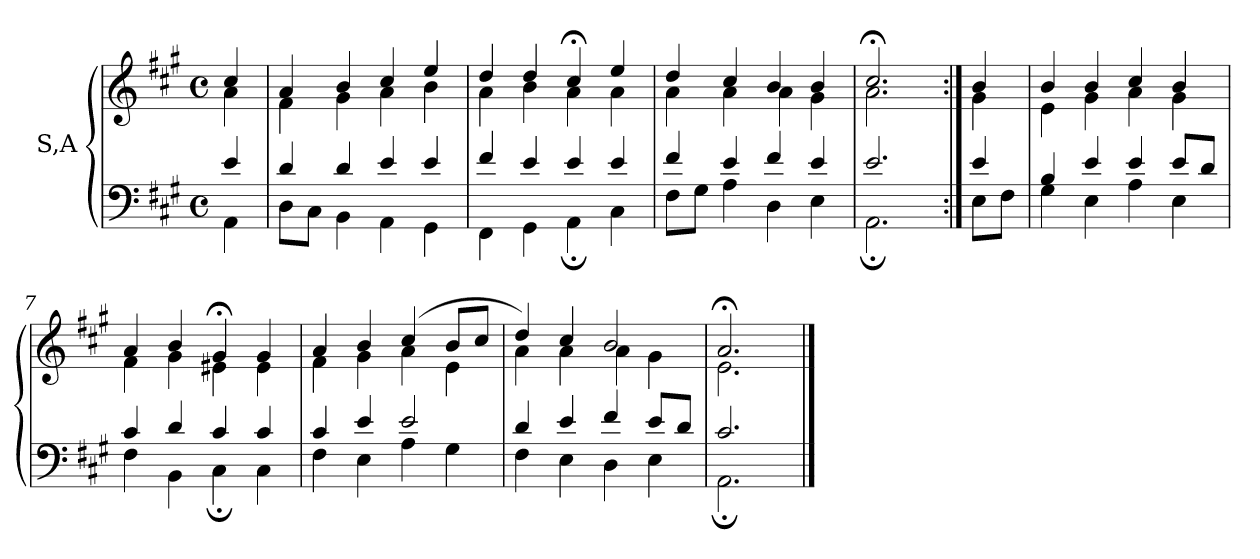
**kern	**kern
*part1	*part1
*staff2	*staff1
*I"S,A	*
!!LO:LB:g=z
*clefF4	*clefG2
*k[f#c#g#]	*k[f#c#g#]
*M4/4	*M4/4
*met(c)	*met(c)
=	=
*^	*^
4e	4AA	4cc#	4a
=1	=1	=1	=1
4d	8DL	4a	4f#
.	8C#J	.	.
4d	4BB	4b	4g#
4e	4AA	4cc#	4a
4e	4GG#	4ee	4b
=2	=2	=2	=2
4f#	4FF#	4dd	4a
4e	4GG#	4dd	4b
4e	4AA;	4cc#;<	4a
4e	4C#	4ee	4a
=3	=3	=3	=3
4f#	8F#L	4dd	4a
.	8G#J	.	.
4e	4A	4cc#	4a
4f#	4D	4b	4a
4e	4E	4b	4g#
=614	=614	=614	=614
2.e	2.AA;	2.cc#;<	2.a
=615:|!	=615:|!	=615:|!	=615:|!
4e	8EL	4b	4g#
.	8F#J	.	.
!!LO:LB:g=z	!!
=6	=6	=6	=6
4B	4G#	4b	4e
4e	4E	4b	4g#
4e	4A	4cc#	4a
8eL	4E	4b	4g#
8dJ	.	.	.
=7	=7	=7	=7
4c#	4F#	4a	4f#
4d	4BB	4b	4g#
4c#	4C#;	4g#;<	4e#X
4c#	4C#	4g#	4e#
=8	=8	=8	=8
4c#	4F#	4a	4f#
4e	4E	4b	4g#
2e	4A	(>4cc#	4a
.	4G#	8bL	4e
.	.	8cc#J	.
=9	=9	=9	=9
4d	4F#	4dd)	4a
4e	4E	4cc#	4a
4f#	4D	2b	4a
8eL	4E	.	4g#
8dJ	.	.	.
=10	=10	=10	=10
2.c#	2.AA;	2.a;<	2.e
*v	*v	*	*
*	*v	*v
==	==
*-	*-
